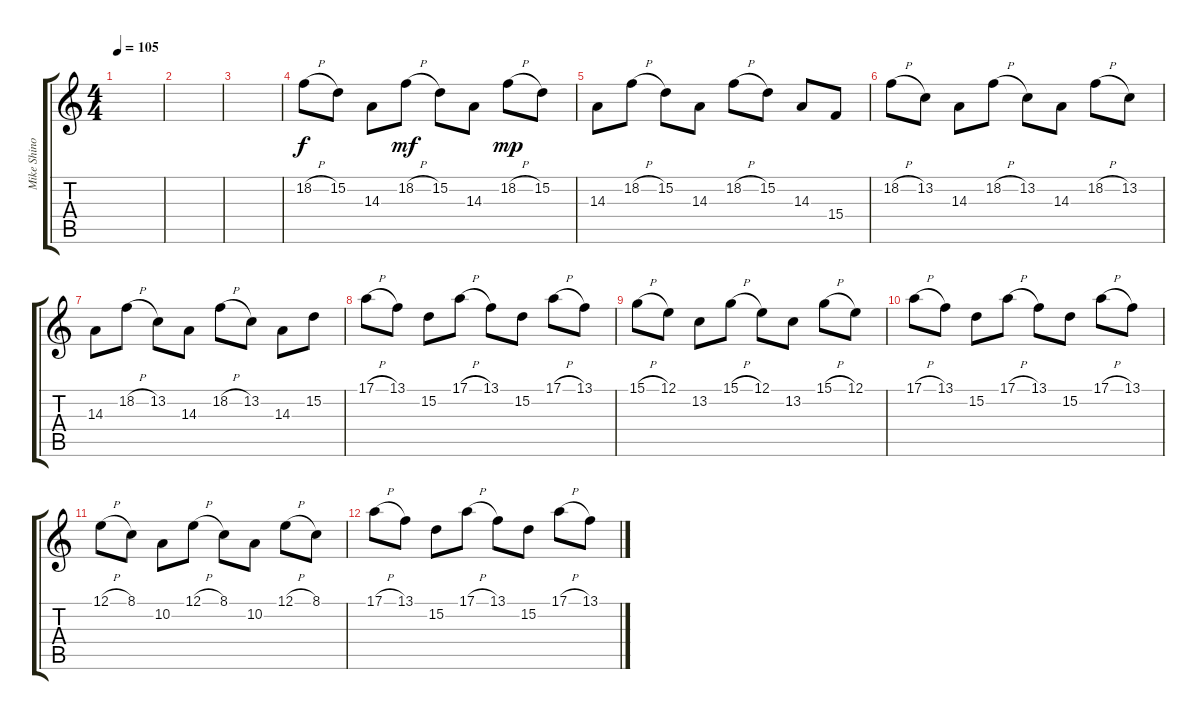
\track ("Mike Shinoda [Piano]" "Mike Shino") {instrument acousticgrandpiano}
\staff {score tabs}
\tuning (E4 B3 G3 D3 A2 E2) {hide}
\ts (4 4)
\tempo 105
\clef g2
\ks c
|
|
|
18.2{h}.8 15.2.8 14.3.8 18.2{h}.8{dy mf} 15.2.8 14.3.8 18.2{h}.8{dy mp} 15.2.8 |
14.3.8 18.2{h}.8 15.2.8 14.3.8 18.2{h}.8 15.2.8 14.3.8 15.4.8 |
18.2{h}.8 13.2.8 14.3.8 18.2{h}.8 13.2.8 14.3.8 18.2{h}.8 13.2.8 |
14.3.8 18.2{h}.8 13.2.8 14.3.8 18.2{h}.8 13.2.8 14.3.8 15.2.8 |
17.1{h}.8 13.1.8 15.2.8 17.1{h}.8 13.1.8 15.2.8 17.1{h}.8 13.1.8 |
15.1{h}.8 12.1.8 13.2.8 15.1{h}.8 12.1.8 13.2.8 15.1{h}.8 12.1.8 |
17.1{h}.8 13.1.8 15.2.8 17.1{h}.8 13.1.8 15.2.8 17.1{h}.8 13.1.8 |
12.1{h}.8 8.1.8 10.2.8 12.1{h}.8 8.1.8 10.2.8 12.1{h}.8 8.1.8 |
17.1{h}.8 13.1.8 15.2.8 17.1{h}.8 13.1.8 15.2.8 17.1{h}.8 13.1.8
